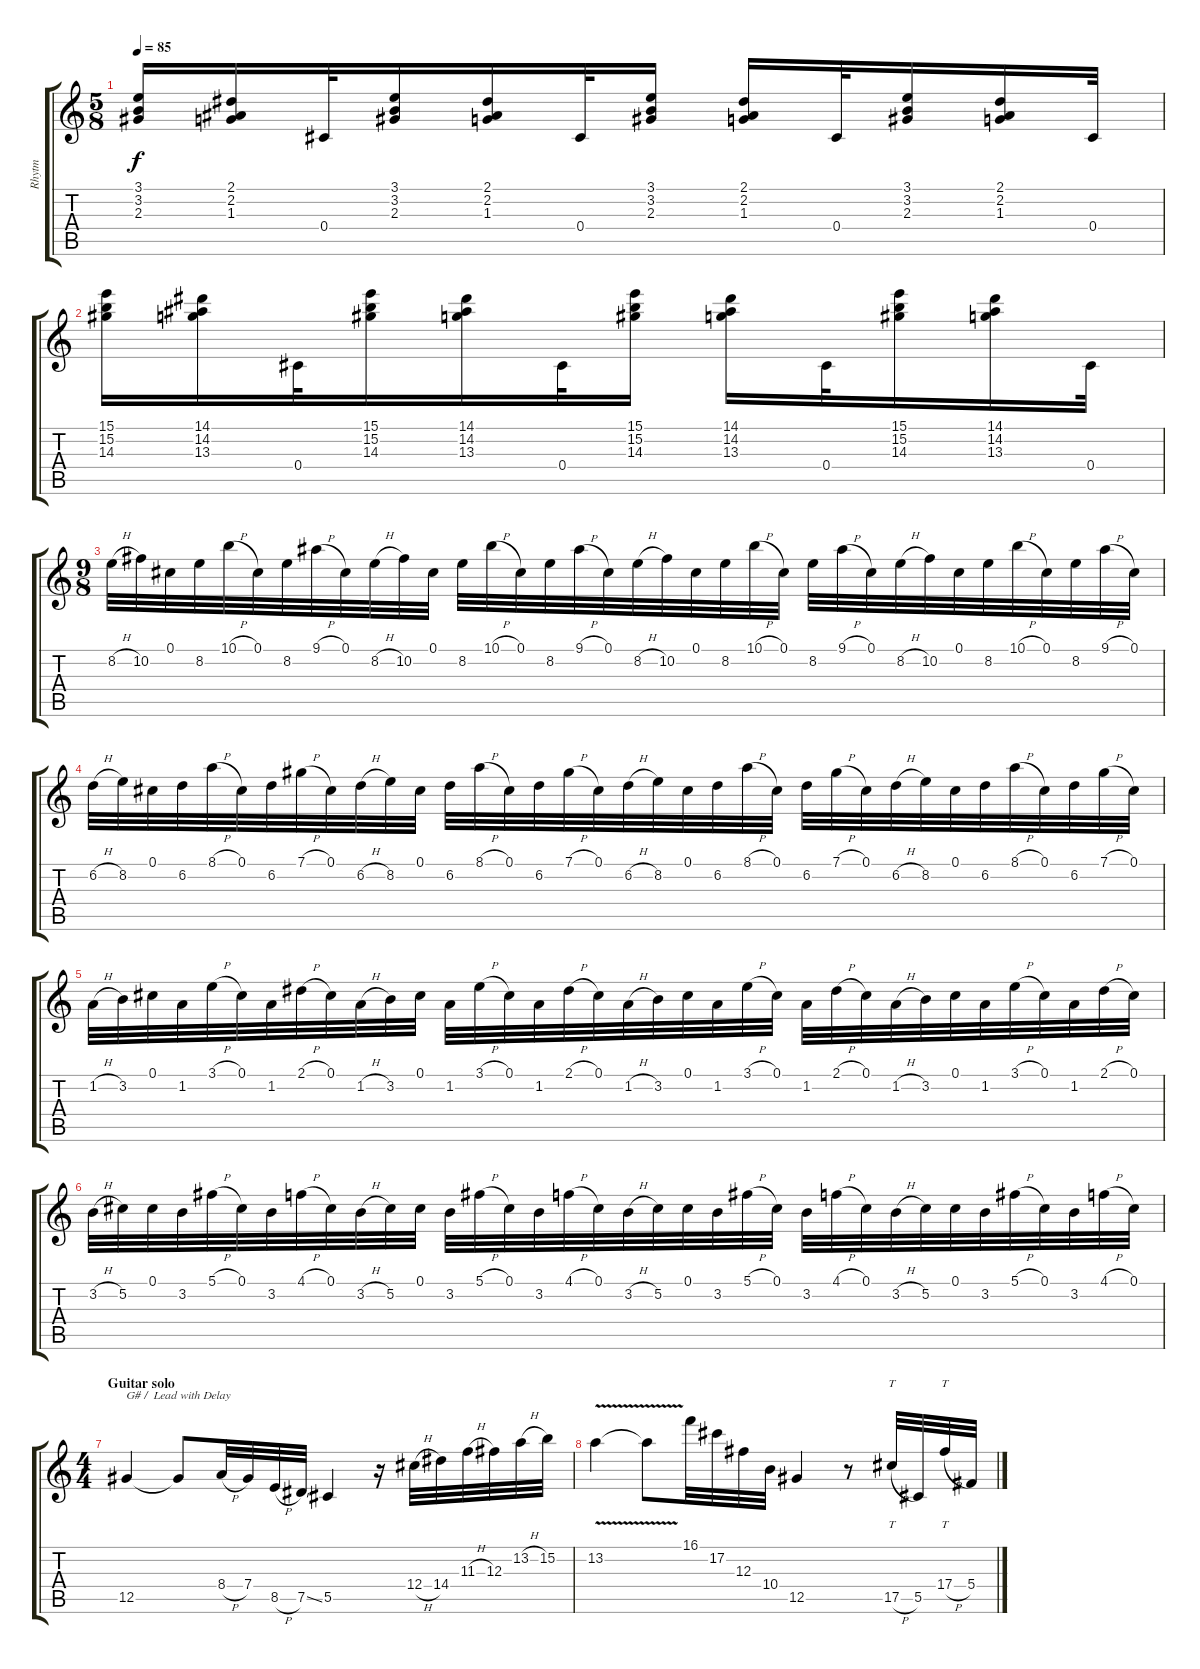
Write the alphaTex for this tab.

\track ("Rhytm" "Rhytm") {instrument distortionguitar}
\staff {score tabs}
\tuning (Db4 Ab3 Gb3 Db3 Ab2 Db2) {hide}
\ts (5 8)
\tempo 85
\clef g2
\ks c
(3.1 3.2 2.3).16{dy f} (2.1 2.2 1.3).16 0.4.32 (3.1 3.2 2.3).16 (2.1 2.2 1.3).16 0.4.32 (3.1 3.2 2.3).16 (2.1 2.2 1.3).16 0.4.32 (3.1 3.2 2.3).16 (2.1 2.2 1.3).16 0.4.32 |
(15.1 15.2 14.3).16 (14.1 14.2 13.3).16 0.4.32 (15.1 15.2 14.3).16 (14.1 14.2 13.3).16 0.4.32 (15.1 15.2 14.3).16 (14.1 14.2 13.3).16 0.4.32 (15.1 15.2 14.3).16 (14.1 14.2 13.3).16 0.4.32 |
\ts (9 8)
8.2{h}.32 10.2.32 0.1.32 8.2.32 10.1{h}.32 0.1.32 8.2.32 9.1{h}.32 0.1.32 8.2{h}.32 10.2.32 0.1.32 8.2.32 10.1{h}.32 0.1.32 8.2.32 9.1{h}.32 0.1.32 8.2{h}.32 10.2.32 0.1.32 8.2.32 10.1{h}.32 0.1.32 8.2.32 9.1{h}.32 0.1.32 8.2{h}.32 10.2.32 0.1.32 8.2.32 10.1{h}.32 0.1.32 8.2.32 9.1{h}.32 0.1.32 |
6.2{h}.32 8.2.32 0.1.32 6.2.32 8.1{h}.32 0.1.32 6.2.32 7.1{h}.32 0.1.32 6.2{h}.32 8.2.32 0.1.32 6.2.32 8.1{h}.32 0.1.32 6.2.32 7.1{h}.32 0.1.32 6.2{h}.32 8.2.32 0.1.32 6.2.32 8.1{h}.32 0.1.32 6.2.32 7.1{h}.32 0.1.32 6.2{h}.32 8.2.32 0.1.32 6.2.32 8.1{h}.32 0.1.32 6.2.32 7.1{h}.32 0.1.32 |
1.2{h}.32 3.2.32 0.1.32 1.2.32 3.1{h}.32 0.1.32 1.2.32 2.1{h}.32 0.1.32 1.2{h}.32 3.2.32 0.1.32 1.2.32 3.1{h}.32 0.1.32 1.2.32 2.1{h}.32 0.1.32 1.2{h}.32 3.2.32 0.1.32 1.2.32 3.1{h}.32 0.1.32 1.2.32 2.1{h}.32 0.1.32 1.2{h}.32 3.2.32 0.1.32 1.2.32 3.1{h}.32 0.1.32 1.2.32 2.1{h}.32 0.1.32 |
3.2{h}.32 5.2.32 0.1.32 3.2.32 5.1{h}.32 0.1.32 3.2.32 4.1{h}.32 0.1.32 3.2{h}.32 5.2.32 0.1.32 3.2.32 5.1{h}.32 0.1.32 3.2.32 4.1{h}.32 0.1.32 3.2{h}.32 5.2.32 0.1.32 3.2.32 5.1{h}.32 0.1.32 3.2.32 4.1{h}.32 0.1.32 3.2{h}.32 5.2.32 0.1.32 3.2.32 5.1{h}.32 0.1.32 3.2.32 4.1{h}.32 0.1.32 |
\ts (4 4)
\section ("" "Guitar solo")
12.5.4{txt "G# /  Lead with Delay" instrument overdrivenguitar} 12.5{t}.8 8.4{h}.32 7.4.32 8.5{h}.32 7.5{ss}.32 5.5.4 r.16 12.4{h}.32 14.4.32 11.3{h}.32 12.3.32 13.2{h}.32 15.2.32 |
13.2{v}.4 13.2{t}.8 16.1.32 17.2.32 12.3.32 10.4.32 12.5.4 r.8 17.5{h}.32{tt} 5.5.32 17.4{h}.32{tt} 5.4{ss}.32
